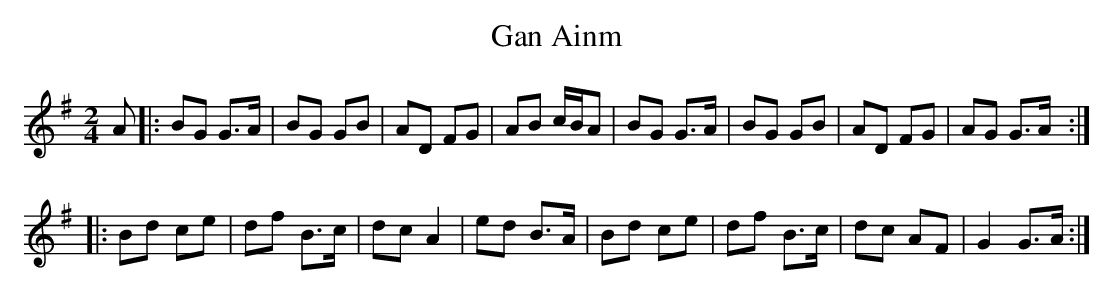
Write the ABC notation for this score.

X:1
T:Gan Ainm
M:2/4
L:1/8
K:G
A|:BG G>A|BG GB|AD FG|AB c/B/A|BG G>A|BG GB|AD FG|AG G>A:|
|:Bd ce|df B>c|dc A2|ed B>A|Bd ce|df B>c|dc AF|G2 G>A:|
